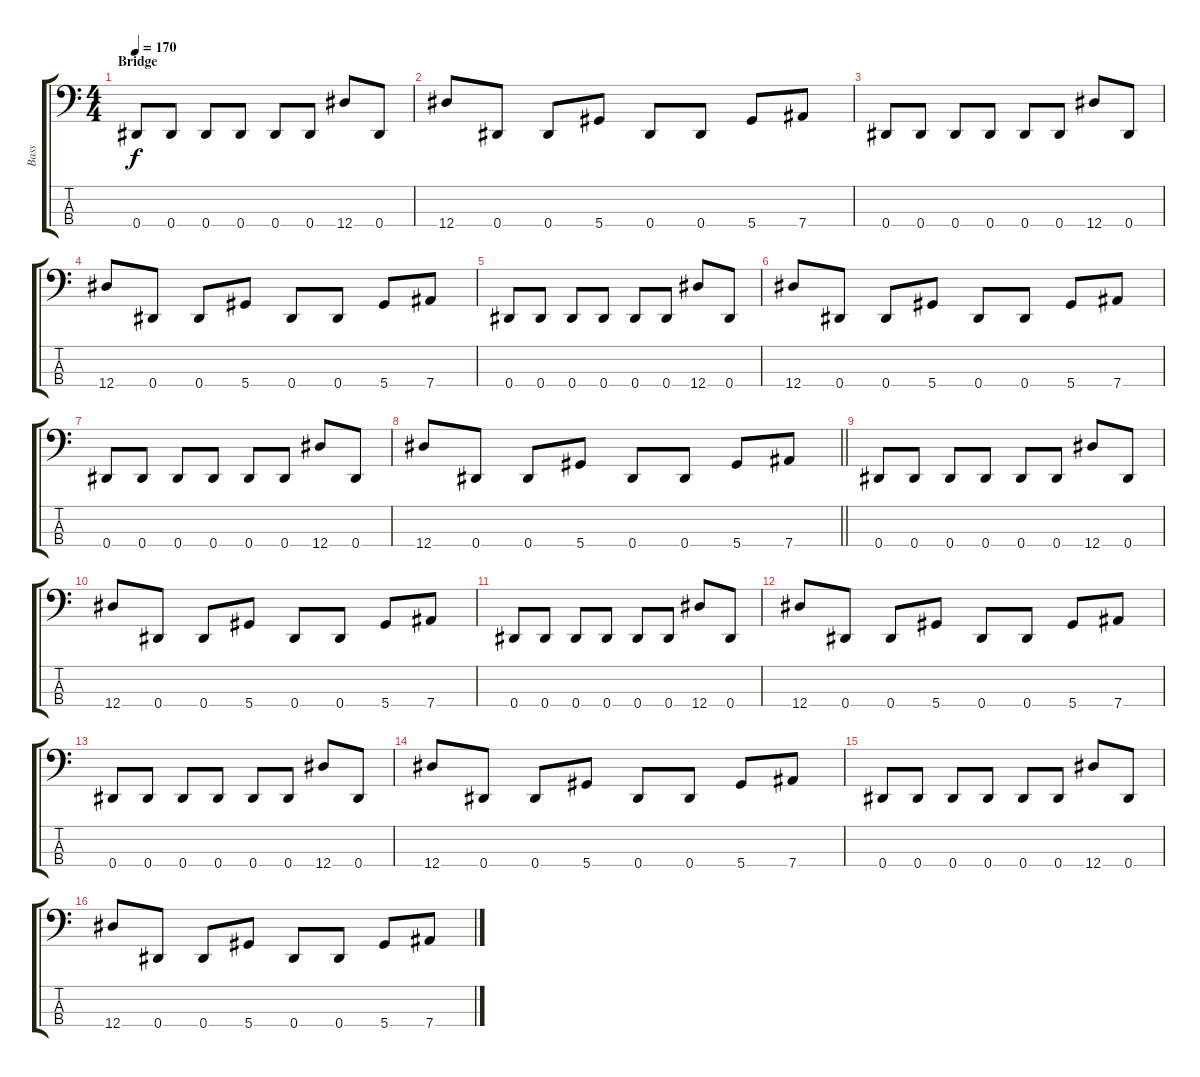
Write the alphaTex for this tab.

\track ("Bass" "Bass") {instrument electricbassfinger}
\staff {score tabs}
\tuning (Gb2 Db2 Ab1 Eb1) {hide}
\ts (4 4)
\section ("" "Bridge")
\tempo 170
\clef f4
\ks c
0.4.8{dy f} 0.4.8 0.4.8 0.4.8 0.4.8 0.4.8 12.4.8 0.4.8 |
12.4.8 0.4.8 0.4.8 5.4.8 0.4.8 0.4.8 5.4.8 7.4.8 |
0.4.8 0.4.8 0.4.8 0.4.8 0.4.8 0.4.8 12.4.8 0.4.8 |
12.4.8 0.4.8 0.4.8 5.4.8 0.4.8 0.4.8 5.4.8 7.4.8 |
0.4.8 0.4.8 0.4.8 0.4.8 0.4.8 0.4.8 12.4.8 0.4.8 |
12.4.8 0.4.8 0.4.8 5.4.8 0.4.8 0.4.8 5.4.8 7.4.8 |
0.4.8 0.4.8 0.4.8 0.4.8 0.4.8 0.4.8 12.4.8 0.4.8 |
\barLineRight lightlight
12.4.8 0.4.8 0.4.8 5.4.8 0.4.8 0.4.8 5.4.8 7.4.8 |
0.4.8 0.4.8 0.4.8 0.4.8 0.4.8 0.4.8 12.4.8 0.4.8 |
12.4.8 0.4.8 0.4.8 5.4.8 0.4.8 0.4.8 5.4.8 7.4.8 |
0.4.8 0.4.8 0.4.8 0.4.8 0.4.8 0.4.8 12.4.8 0.4.8 |
12.4.8 0.4.8 0.4.8 5.4.8 0.4.8 0.4.8 5.4.8 7.4.8 |
0.4.8 0.4.8 0.4.8 0.4.8 0.4.8 0.4.8 12.4.8 0.4.8 |
12.4.8 0.4.8 0.4.8 5.4.8 0.4.8 0.4.8 5.4.8 7.4.8 |
0.4.8 0.4.8 0.4.8 0.4.8 0.4.8 0.4.8 12.4.8 0.4.8 |
12.4.8 0.4.8 0.4.8 5.4.8 0.4.8 0.4.8 5.4.8 7.4.8
